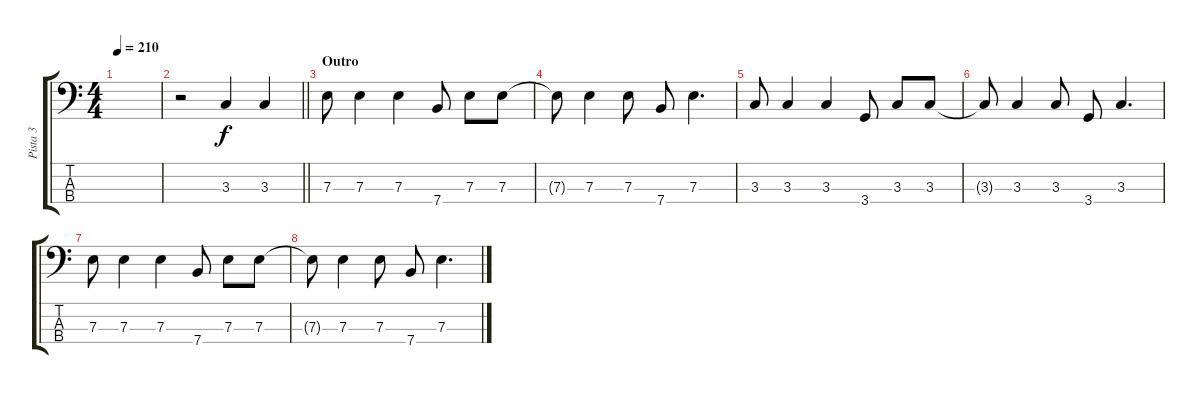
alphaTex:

\track ("Pista 3" "Pista 3") {instrument electricbassfinger}
\staff {score tabs}
\tuning (G2 D2 A1 E1) {hide}
\ts (4 4)
\tempo 210
\clef f4
\ks c
|
\barLineRight lightlight
r.2 3.3.4 3.3.4 |
\section ("" "Outro")
7.3.8{dy f} 7.3.4 7.3.4 7.4.8 7.3.8 7.3.8 |
7.3{t}.8 7.3.4 7.3.8 7.4.8 7.3.4{d} |
3.3.8 3.3.4 3.3.4 3.4.8 3.3.8 3.3.8 |
3.3{t}.8 3.3.4 3.3.8 3.4.8 3.3.4{d} |
7.3.8 7.3.4 7.3.4 7.4.8 7.3.8 7.3.8 |
7.3{t}.8 7.3.4 7.3.8 7.4.8 7.3.4{d}
